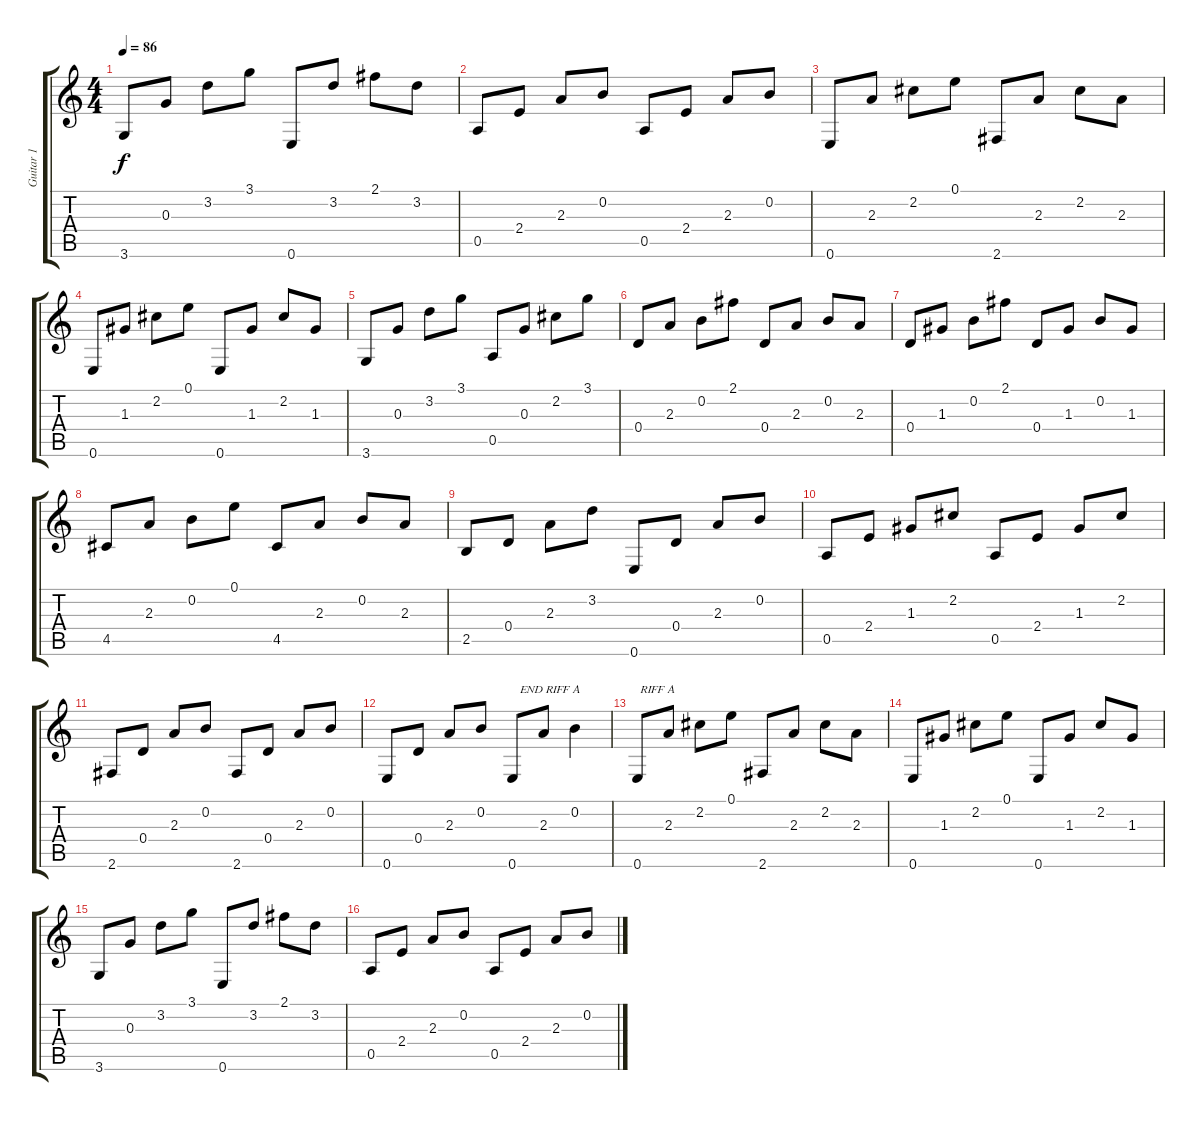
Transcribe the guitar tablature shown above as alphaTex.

\track ("Guitar 1" "Guitar 1") {instrument acousticguitarnylon}
\staff {score tabs}
\tuning (E4 B3 G3 D3 A2 E2) {hide}
\ts (4 4)
\tempo 86
\clef g2
\ks c
3.6.8{dy f} 0.3.8 3.2.8 3.1.8 0.6.8 3.2.8 2.1.8 3.2.8 |
0.5.8 2.4.8 2.3.8 0.2.8 0.5.8 2.4.8 2.3.8 0.2.8 |
0.6.8 2.3.8 2.2.8 0.1.8 2.6.8 2.3.8 2.2.8 2.3.8 |
0.6.8 1.3.8 2.2.8 0.1.8 0.6.8 1.3.8 2.2.8 1.3.8 |
3.6.8 0.3.8 3.2.8 3.1.8 0.5.8 0.3.8 2.2.8 3.1.8 |
0.4.8 2.3.8 0.2.8 2.1.8 0.4.8 2.3.8 0.2.8 2.3.8 |
0.4.8 1.3.8 0.2.8 2.1.8 0.4.8 1.3.8 0.2.8 1.3.8 |
4.5.8 2.3.8 0.2.8 0.1.8 4.5.8 2.3.8 0.2.8 2.3.8 |
2.5.8 0.4.8 2.3.8 3.2.8 0.6.8 0.4.8 2.3.8 0.2.8 |
0.5.8 2.4.8 1.3.8 2.2.8 0.5.8 2.4.8 1.3.8 2.2.8 |
2.6.8 0.4.8 2.3.8 0.2.8 2.6.8 0.4.8 2.3.8 0.2.8 |
0.6.8 0.4.8 2.3.8 0.2.8{txt "             END RIFF A"} 0.6.8 2.3.8 0.2.4 |
0.6.8{txt " RIFF A"} 2.3.8 2.2.8 0.1.8 2.6.8 2.3.8 2.2.8 2.3.8 |
0.6.8 1.3.8 2.2.8 0.1.8 0.6.8 1.3.8 2.2.8 1.3.8 |
3.6.8 0.3.8 3.2.8 3.1.8 0.6.8 3.2.8 2.1.8 3.2.8 |
0.5.8 2.4.8 2.3.8 0.2.8 0.5.8 2.4.8 2.3.8 0.2.8
